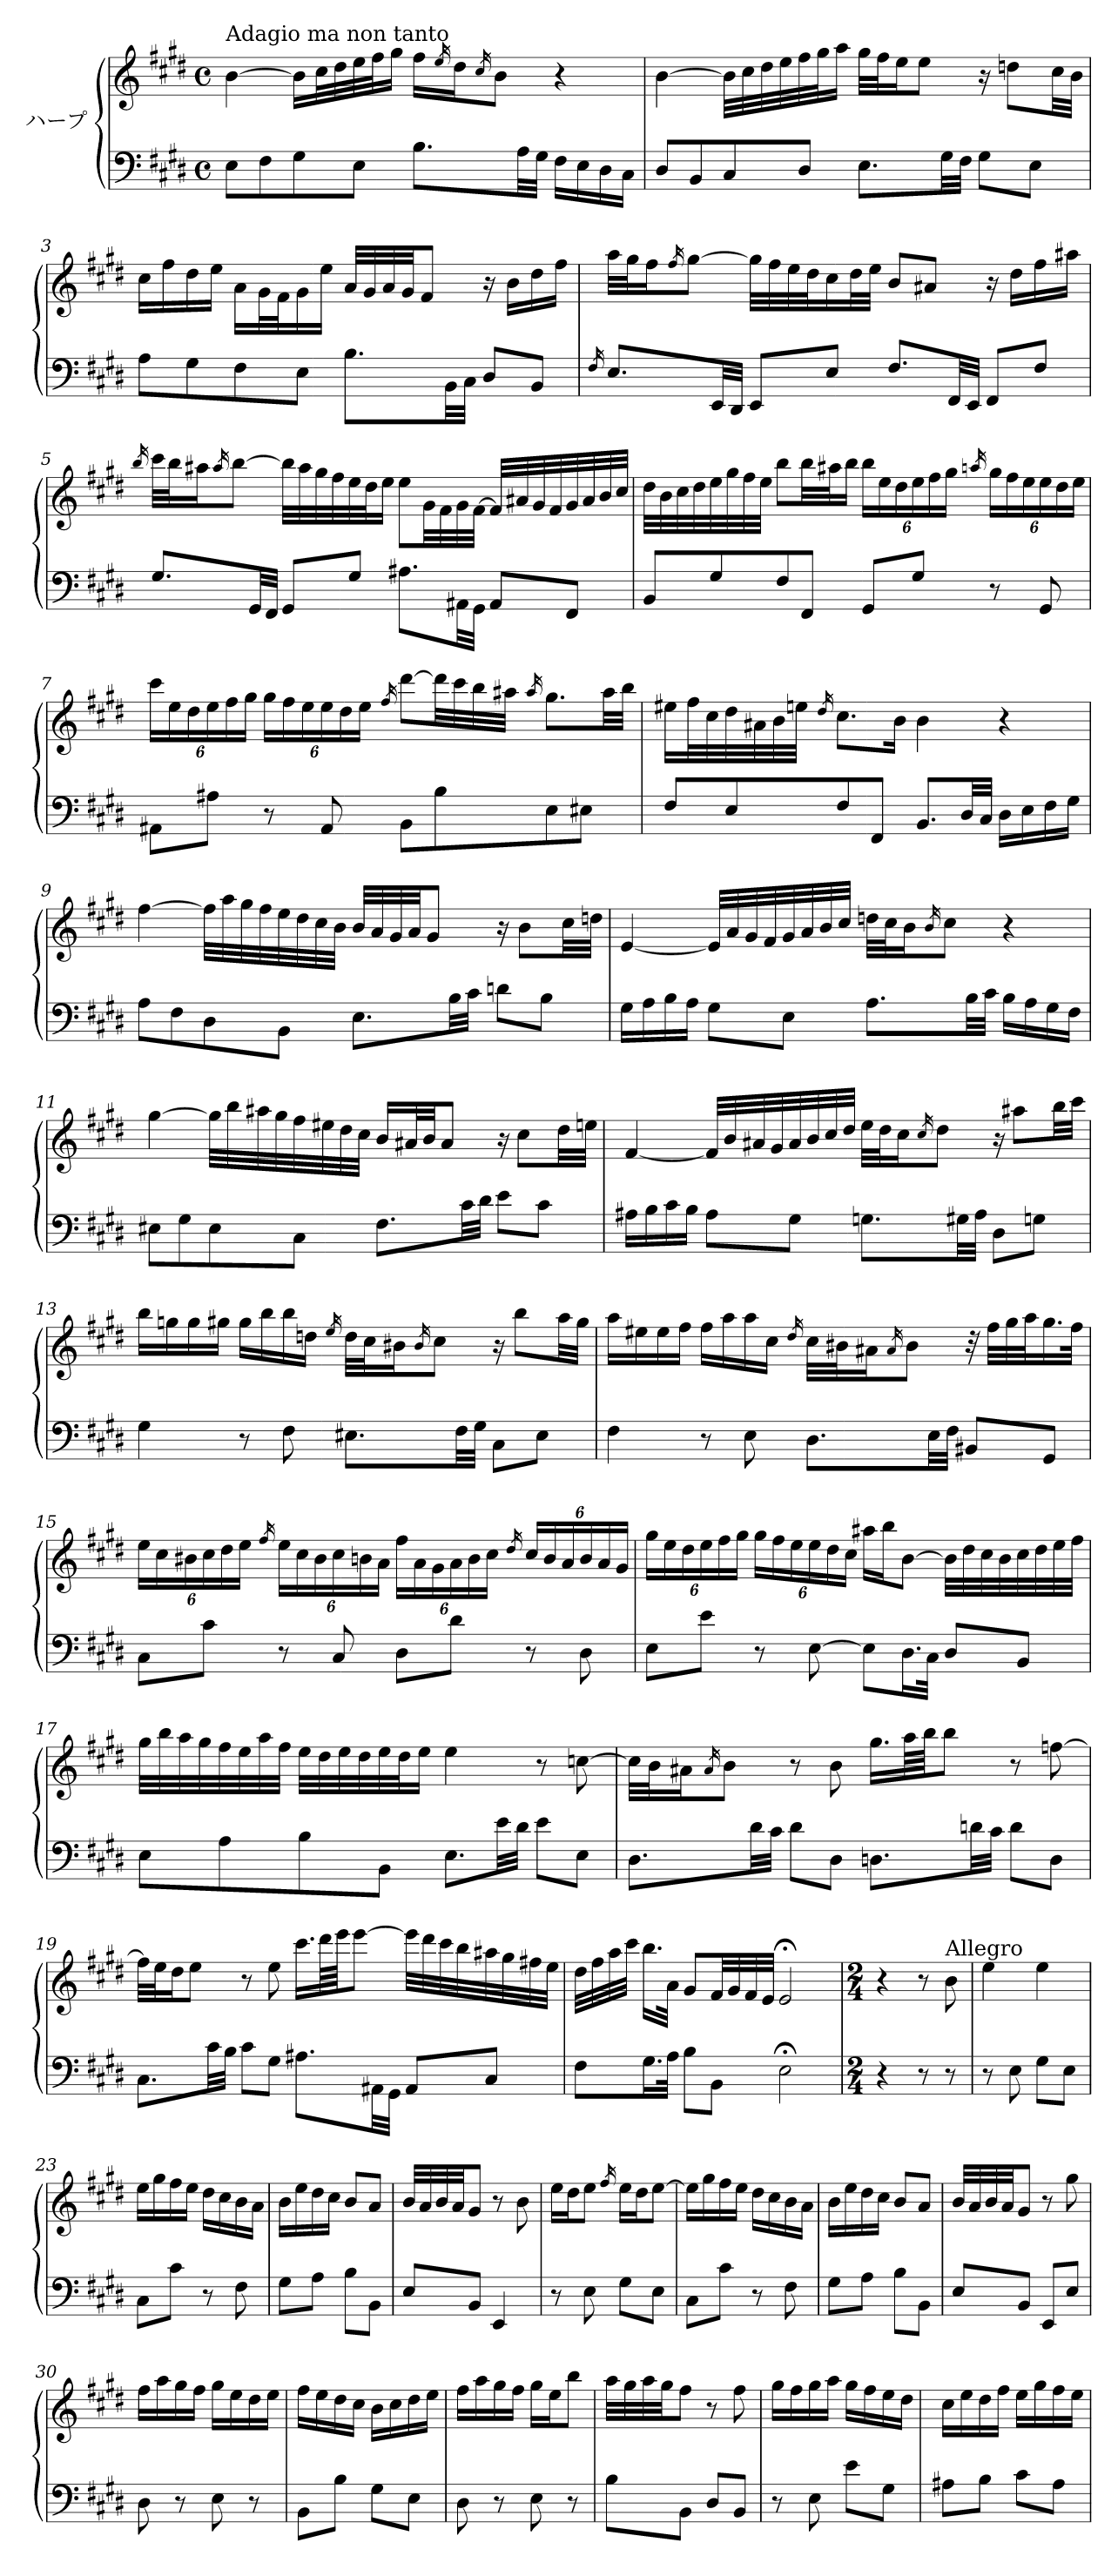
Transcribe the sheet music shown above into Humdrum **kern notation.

**kern	**kern
*part1	*part1
*staff2	*staff1
*I"ハープ	*
*clefF4	*clefG2
*k[f#c#g#d#]	*k[f#c#g#d#]
*M4/4	*M4/4
*met(c)	*met(c)
*MM60	*MM60
=1	=1
!	!LO:TX:a:t=Adagio ma non tanto
8E\L	[4b\
8F#\	.
8G#\	16b\LL]
.	32cc#\L
.	32dd#\
8E\J	32ee\
.	32ff#\J
.	16gg#\JJ
8.B\L	16ff#\LL
.	16qee/
.	16dd#\J
.	16qcc#/
.	8b\J
32A\LL	.
32G#\JJJ	.
16F#\LL	4r
16E\	.
16D#\	.
16C#\JJ	.
=2	=2
8D#/L	[4b\
8BB/	.
8C#/	32b\LLL]
.	32cc#\
.	32dd#\
.	32ee\
8D#/J	32ff#\
.	32gg#\J
.	16aa\JJ
8.E\L	32gg#\LLL
.	32ff#\J
.	16ee\J
.	8ee\J
32G#\LL	.
32F#\JJJ	.
8G#\L	16r
.	8ddn\L
8E\J	.
.	32cc#\LL
.	32b\JJJ
!!LO:LB:g=z
=3	=3
8A\L	16cc#\LL
.	16ff#\
8G#\	16dd#\
.	16ee\JJ
8F#\	16a\LL
.	32g#\L
.	32f#\J
8E\J	16g#\
.	16ee\JJ
8.B\L	32a/LLL
.	32g#/
.	32a/
.	32g#/JJ
.	8f#/J
32BB\LL	.
32C#\JJJ	.
8D#/L	16r
.	16b\LL
8BB/J	16dd#\
.	16ff#\JJ
=4	=4
16qF#/	.
8.E/L	32aa\LLL
.	32gg#\J
.	16ff#\J
.	16qff#/
.	[8gg#\J
32EE/LL	.
32DD#/JJJ	.
8EE/L	32gg#\LLL]
.	32ff#\
.	32ee\
.	32dd#\J
8E/J	16cc#\
.	32dd#\L
.	32ee\JJJ
8.F#/L	8b/L
.	8a#X/J
32FF#/LL	.
32EE/JJJ	.
8FF#/L	16r
.	16dd#\LL
8F#/J	16ff#\
.	16aa#X\JJ
!!LO:LB:g=z
=5	=5
.	16qbb/
8.G#/L	32ccc#\LLL
.	32bb\J
.	16aa#X\J
.	16qaa#/
.	[8bb\J
32GG#/LL	.
32FF#/JJJ	.
8GG#/L	32bb\LLL]
.	32aa#\
.	32gg#\
.	32ff#\
8G#/J	32ee\
.	32dd#\J
.	16ee\JJ
8.A#X\L	8ee\L
.	32g#\LL
.	32f#\
32AA#X\LL	32g#\
32GG#\JJJ	[32f#\JJJ
8AA#/L	32f#/LLL]
.	32a#X/
.	32g#/
.	32f#/
8FF#/J	32g#/
.	32a#/
.	32b/
.	32cc#/JJJ
!!LO:LB:g=z
=6	=6
8BB/L	32dd#\LLL
.	32b\
.	32cc#\
.	32dd#\
8G#/	32ee\
.	32gg#\
.	32ff#\
.	32ee\JJJ
8F#/	8bb\L
8FF#/J	32bb\LL
.	32aa#X\J
.	16bb\JJ
*	*Xbrackettup
8GG#/L	24bb\LL
.	24ee\
.	24dd#\
8G#/J	24ee\
.	24ff#\
.	24gg#\JJ
.	16qaan/
8r	24gg#\LL
.	24ff#\
.	24ee\
8GG#/	24ee\
.	24dd#\
.	24ee\JJ
!!LO:LB:g=z
=7	=7
8AA#X\L	24ccc#\LL
.	24ee\
.	24dd#\
8A#X\J	24ee\
.	24ff#\
.	24gg#\JJ
8r	24gg#\LL
.	24ff#\
.	24ee\
8AA#/	24ee\
.	24dd#\
.	24ee\JJ
.	16qff#/
8BB\L	[8ddd#\L
8B\	32ddd#\LL]
.	32ccc#\
.	32bb\
.	32aa#X\JJJ
.	16qaa#/
8E\	8.gg#\L
8E#X\J	.
.	32aa#\LL
.	32bb\JJJ
!!LO:PB:g=z
=8	=8
8F#/L	16ee#X\LL
.	32ff#\L
.	32cc#\
8E/	32dd#\
.	32a#X\
.	32b\
.	32een\JJJ
.	16qdd#/
8F#/	8.cc#\L
8FF#/J	.
.	16b\Jk
8.BB/L	4b\
32D#/LL	.
32C#/JJJ	.
16D#\LL	4r
16E\	.
16F#\	.
16G#\JJ	.
=9	=9
8A\L	[4ff#\
8F#\	.
8D#\	32ff#\LLL]
.	32aa\
.	32gg#\
.	32ff#\
8BB\J	32ee\
.	32dd#\
.	32cc#\
.	32b\JJJ
8.E\L	32b/LLL
.	32a/
.	32g#/
.	32a/JJ
.	8g#/J
32B\LL	.
32c#\JJJ	.
8dn\L	16r
.	8b\L
8B\J	.
.	32cc#\LL
.	32ddn\JJJ
!!LO:LB:g=z
=10	=10
16G#\LL	[4e/
16A\	.
16B\	.
16A\JJ	.
8G#\L	32e/LLL]
.	32a/
.	32g#/
.	32f#/
8E\J	32g#/
.	32a/
.	32b/
.	32cc#/JJJ
8.A\L	32ddn\LLL
.	32cc#\J
.	16b\J
.	16qb/
.	8cc#\J
32B\LL	.
32c#\JJJ	.
16B\LL	4r
16A\	.
16G#\	.
16F#\JJ	.
!!LO:LB:g=z
=11	=11
8E#X\L	[4gg#\
8G#\	.
8E#\	32gg#\LLL]
.	32bb\
.	32aa#X\
.	32gg#\
8C#\J	32ff#\
.	32ee#X\
.	32dd#\
.	32cc#\JJJ
8.F#\L	16b/LL
.	32a#X/L
.	32b/JJ
.	8a#/J
32c#\LL	.
32d#\JJJ	.
8e\L	16r
.	8cc#\L
8c#\J	.
.	32dd#\LL
.	32een\JJJ
!!LO:LB:g=z
=12	=12
16A#X\LL	[4f#/
16B\	.
16c#\	.
16B\JJ	.
8A#\L	32f#/LLL]
.	32b/
.	32a#X/
.	32g#/
8G#\J	32a#/
.	32b/
.	32cc#/
.	32dd#/JJJ
8.Gn\L	32ee\LLL
.	32dd#\J
.	16cc#\J
.	16qcc#/
.	8dd#\J
32G#X\LL	.
32A#\JJJ	.
8D#\L	16r
.	8aa#X\L
8Gn\J	.
.	32bb\LL
.	32ccc#\JJJ
!!LO:LB:g=z
=13	=13
4G#\	16bb\LL
.	16ggn\
.	16gg\
.	16gg#X\JJ
8r	16gg#\LL
.	16bb\
8F#\	16bb\
.	16ddn\JJ
.	16qee/
8.E#X\L	32dd\LLL
.	32cc#\J
.	16b#X\J
.	16qb#/
.	8cc#\J
32F#\LL	.
32G#\JJJ	.
8C#\L	16r
.	8bb\L
8E#\J	.
.	32aa\LL
.	32gg#\JJJ
!!LO:LB:g=z
=14	=14
4F#\	16aa\LL
.	16ee#X\
.	16ee#\
.	16ff#\JJ
8r	16ff#\LL
.	16aa\
8E\	16aa\
.	16cc#\JJ
.	16qdd#/
8.D#\L	32cc#\LLL
.	32b#X\J
.	16a#X\J
.	16qa#/
.	8b#\J
32E\LL	.
32F#\JJJ	.
8BB#X/L	32r
.	32ff#\LLL
.	32gg#\
.	32aa\J
8GG#/J	16.gg#\
.	32ff#\JJk
!!LO:PB:g=z
=15	=15
8C#\L	24ee\LL
.	24cc#\
.	24b#X\
8c#\J	24cc#\
.	24dd#\
.	24ee\JJ
.	16qff#/
8r	24ee\LL
.	24cc#\
.	24b#\
8C#/	24cc#\
.	24bn\
.	24a\JJ
8D#\L	24ff#\LL
.	24a\
.	24g#\
8d#\J	24a\
.	24b\
.	24cc#\JJ
.	16qdd#/
8r	24cc#/LL
.	24b/
.	24a/
8D#\	24b/
.	24a/
.	24g#/JJ
!!LO:LB:g=z
=16	=16
8E\L	24gg#\LL
.	24ee\
.	24dd#\
8e\J	24ee\
.	24ff#\
.	24gg#\JJ
8r	24gg#\LL
.	24ff#\
.	24ee\
[8E\	24ee\
.	24dd#\
.	24cc#\JJ
8E\L]	16aa#X\LL
.	16bb\J
16.D#\L	[8b\J
32C#\JJk	.
8D#/L	32b\LLL]
.	32dd#\
.	32cc#\
.	32b\
8BB/J	32cc#\
.	32dd#\
.	32ee\
.	32ff#\JJJ
!!LO:LB:g=z
=17	=17
8E\L	32gg#\LLL
.	32bb\
.	32aa\
.	32gg#\
8A\	32ff#\
.	32ee\
.	32aa\
.	32ff#\JJJ
8B\	32ee\LLL
.	32dd#\
.	32ee\
.	32dd#\
8BB\J	32ee\
.	32dd#\J
.	16ee\JJ
8.E\L	4ee\
32e\LL	.
32d#\JJJ	.
8e\L	8r
8E\J	[8ccn\
=18	=18
8.D#\L	32cc\LLL]
.	32b\J
.	16a#X\J
.	16qa#/
.	8b\J
32d#\LL	.
32c#\JJJ	.
8d#\L	8r
8D#\J	8b\
8.Dn\L	16.gg#\LL
.	64aa\LL
.	64bb\JJJ
.	8bb\J
32dn\LL	.
32c#\JJJ	.
8d\L	8r
8D\J	[8ffn\
!!LO:LB:g=z
=19	=19
8.C#\L	32ff\LLL]
.	32ee\J
.	16dd#\J
.	8ee\J
32c#\LL	.
32B\JJJ	.
8c#\L	8r
8G#\J	8ee\
8.A#X\L	16.ccc#\LL
.	64ddd#\LL
.	64eee\JJJ
.	[8eee\J
32AA#X\LL	.
32GG#\JJJ	.
8AA#/L	32eee\LLL]
.	32ddd#\
.	32ccc#\
.	32bb\
8C#/J	32aa#X\
.	32gg#\
.	32ff#X\
.	32ee\JJJ
=20	=20
8F#\L	32dd#\LLL
.	32ff#\
.	32aa\
.	32ccc#\JJJ
16.G#\L	16.bb\LL
32A\JJk	32a\JJk
8B\L	8g#/L
8BB\J	32f#/LL
.	32g#/
.	32f#/
.	32e/JJJ
2E;<\	2e;</
!!LO:PB:g=z
=21	=21
*M2/4	*M2/4
*	*MM120
4r	4r
8r	8r
!	!LO:TX:a:t=Allegro
8r	8b\
=22	=22
8r	4ee\
8E\	.
8G#\L	4ee\
8E\J	.
=23	=23
8C#\L	16ee\LL
.	16gg#\
8c#\J	16ff#\
.	16ee\JJ
8r	16dd#\LL
.	16cc#\
8F#\	16b\
.	16a\JJ
=24	=24
8G#\L	16b\LL
.	16ee\
8A\J	16dd#\
.	16cc#\JJ
8B\L	8b/L
8BB\J	8a/J
=25	=25
8E/L	32b/LLL
.	32a/
.	32b/
.	32a/JJ
8BB/J	8g#/J
4EE/	8r
.	8b\
=26	=26
8r	16ee\LL
.	16dd#\J
8E\	8ee\J
.	16qff#/
8G#\L	16ee\LL
.	16dd#\J
8E\J	[8ee\J
=27	=27
8C#\L	16ee\LL]
.	16gg#\
8c#\J	16ff#\
.	16ee\JJ
8r	16dd#\LL
.	16cc#\
8F#\	16b\
.	16a\JJ
!!LO:LB:g=z
=28	=28
8G#\L	16b\LL
.	16ee\
8A\J	16dd#\
.	16cc#\JJ
8B\L	8b/L
8BB\J	8a/J
=29	=29
8E/L	32b/LLL
.	32a/
.	32b/
.	32a/JJ
8BB/J	8g#/J
8EE/L	8r
8E/J	8gg#\
=30	=30
8D#\	16ff#\LL
.	16aa\
8r	16gg#\
.	16ff#\JJ
8E\	16gg#\LL
.	16ee\
8r	16dd#\
.	16ee\JJ
=31	=31
8BB\L	16ff#\LL
.	16ee\
8B\J	16dd#\
.	16cc#\JJ
8G#\L	16b\LL
.	16cc#\
8E\J	16dd#\
.	16ee\JJ
=32	=32
8D#\	16ff#\LL
.	16aa\
8r	16gg#\
.	16ff#\JJ
8E\	16gg#\LL
.	16ee\J
8r	8bb\J
=33	=33
8B\L	32aa\LLL
.	32gg#\
.	32aa\
.	32gg#\JJ
8BB\J	8ff#\J
8D#/L	8r
8BB/J	8ff#\
!!LO:LB:g=z
=34	=34
8r	16gg#\LL
.	16ff#\
8E\	16gg#\
.	16aa\JJ
8e\L	16gg#\LL
.	16ff#\
8G#\J	16ee\
.	16dd#\JJ
=35	=35
8A#X\L	16cc#\LL
.	16ee\
8B\J	16dd#\
.	16ff#\JJ
8c#\L	16ee\LL
.	16gg#\
8A#\J	16ff#\
.	16ee\JJ
=	=
*-	*-
